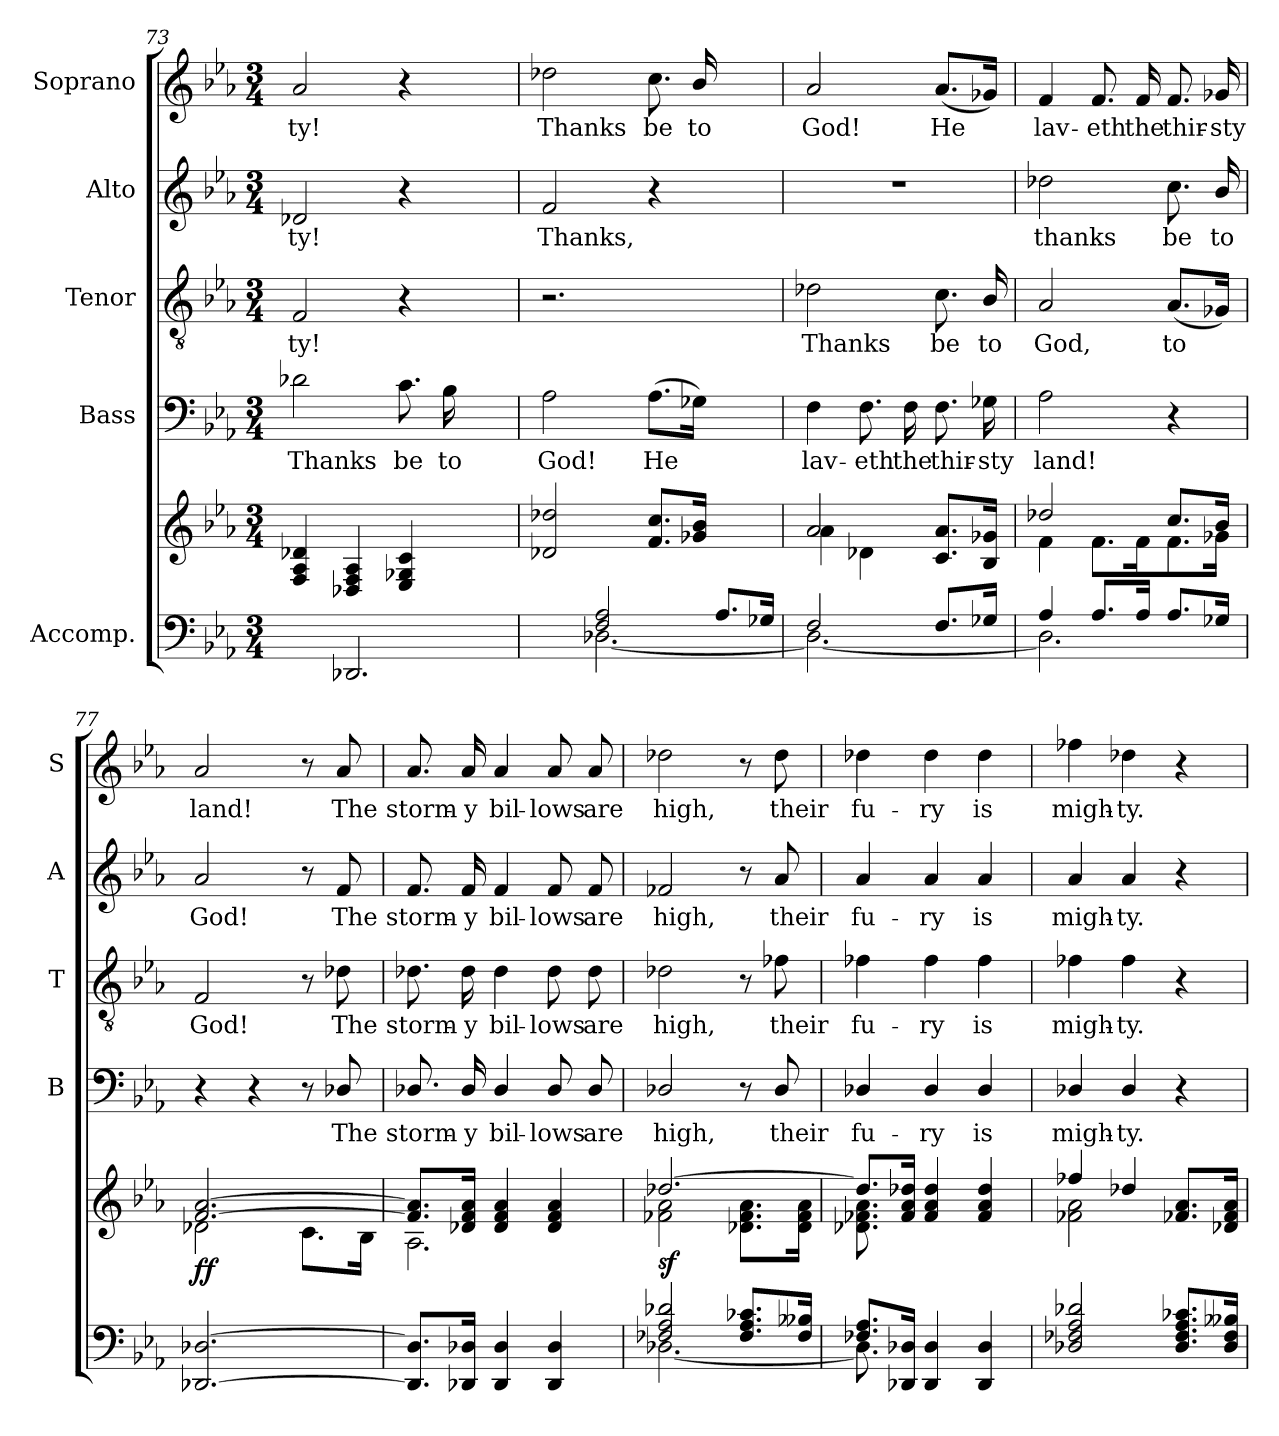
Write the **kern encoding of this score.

**kern	**kern	**dynam	**kern	**text	**kern	**text	**kern	**text	**kern	**text
*part5	*part5	*part5	*part4	*part4	*part3	*part3	*part2	*part2	*part1	*part1
*staff6	*staff5	*staff5/6	*staff4	*staff4	*staff3	*staff3	*staff2	*staff2	*staff1	*staff1
*I"Accomp.	*	*	*I"Bass	*	*I"Tenor	*	*I"Alto	*	*I"Soprano	*
*	*	*	*I'B	*	*I'T	*	*I'A	*	*I'S	*
*clefF4	*clefG2	*	*clefF4	*	*clefGv2	*	*clefG2	*	*clefG2	*
*k[b-e-a-]	*k[b-e-a-]	*	*k[b-e-a-]	*	*k[b-e-a-]	*	*k[b-e-a-]	*	*k[b-e-a-]	*
*E-:	*E-:	*	*E-:	*	*E-:	*	*E-:	*	*E-:	*
*M3/4	*M3/4	*	*M3/4	*	*M3/4	*	*M3/4	*	*M3/4	*
=73	=73	=73	=73	=73	=73	=73	=73	=73	=73	=73
!LO:N:vis=1	!	!	!	!LO:LY:b	!	!LO:LY:b	!	!LO:LY:b	!	!LO:LY:b
*^	*	*	*	*	*	*	*	*	*	*
2.ryy	4ryy	4F/ 4A-/ 4d-X/	.	2d-X\	Thanks	2F/	-ty!	2d-X/	ty!	2a-/	-ty!
.	2.DD-X/	4D-X/ 4F/ 4A-/	.	.	.	.	.	.	.	.	.
!	!	!	!	!	!LO:LY:b	!	!	!	!	!	!
.	.	4E-/ 4G-X/ 4c/	.	8.c\	be	4r	.	4r	.	4r	.
!	!	!	!	!	!LO:LY:b	!	!	!	!	!	!
.	.	.	.	16B-\	to	.	.	.	.	.	.
4ryy	.	4ryy	.	4ryy	.	4ryy	.	4ryy	.	4ryy	.
!!LO:LB:g=z
=74	=74	=74	=74	=74	=74	=74	=74	=74	=74	=74	=74
*	*	*^	*	*	*	*	*	*	*	*	*
!	!	!	!LO:N:vis=1	!	!	!LO:LY:b	!	!	!	!LO:LY:b	!	!LO:LY:b
4ryy	4ryy	2d-X/ 2dd-X/	2.ryy	.	2A-\	God!	2.r	.	2f/	Thanks,	2dd-X\	Thanks
2F/ 2A-/	[<2.D-X\	.	.	.	.	.	.	.	.	.	.	.
!	!	!	!	!	!	!LO:LY:b	!	!	!	!	!	!LO:LY:b
.	.	8.f/ 8.cc/L	.	.	(>8.A-\L	He	.	.	4r	.	8.cc\	be
!	!	!	!	!	!	!	!	!	!	!	!	!LO:LY:b
.	.	16g-X/ 16b-/Jk	.	.	16G-X\Jk)	.	.	.	.	.	16b-/	to
8.A-/L	.	4ryy	4ryy	.	4ryy	.	4ryy	.	4ryy	.	4ryy	.
16G-X/Jk	.	.	.	.	.	.	.	.	.	.	.	.
=75	=75	=75	=75	=75	=75	=75	=75	=75	=75	=75	=75	=75
!	!	!	!	!	!	!LO:LY:b	!	!LO:LY:b	!	!	!	!LO:LY:b
2F/	2.D-\_	2a-/	4a-\	.	4F\	lav-	2d-X\	Thanks	2.r	.	2a-/	God!
!	!	!	!	!	!	!LO:LY:b	!	!	!	!	!	!
.	.	.	4d-X\	.	8.F\	-eth	.	.	.	.	.	.
!	!	!	!	!	!	!LO:LY:b	!	!	!	!	!	!
.	.	.	.	.	16F\	the	.	.	.	.	.	.
!	!	!	!	!	!	!LO:LY:b	!	!LO:LY:b	!	!	!	!LO:LY:b
8.F/L	.	8.c/ 8.a-/L	4ryy	.	8.F\	thir-	8.c\	be	.	.	(<8.a-/L	He
!	!	!	!	!	!	!LO:LY:b	!	!LO:LY:b	!	!	!	!
16G-X/Jk	.	16B-/ 16g-X/Jk	.	.	16G-X\	-sty	16B-/	to	.	.	16g-X/Jk)	.
=76	=76	=76	=76	=76	=76	=76	=76	=76	=76	=76	=76	=76
!	!	!	!	!	!	!LO:LY:b	!	!LO:LY:b	!	!LO:LY:b	!	!LO:LY:b
4A-/	2.D-\]	2dd-X/	4f\	.	2A-\	land!	2A-/	God,	2dd-X\	thanks	4f/	lav-
!	!	!	!	!	!	!	!	!	!	!	!	!LO:LY:b
8.A-/L	.	.	8.f\L	.	.	.	.	.	.	.	8.f/	-eth
!	!	!	!	!	!	!	!	!	!	!	!	!LO:LY:b
16A-/Jk	.	.	16f\k	.	.	.	.	.	.	.	16f/	the
!	!	!	!	!	!	!	!	!LO:LY:b	!	!LO:LY:b	!	!LO:LY:b
8.A-/L	.	8.cc/L	8.f\	.	4r	.	(<8.A-/L	to	8.cc\	be	8.f/	thir-
!	!	!	!	!	!	!	!	!	!	!LO:LY:b	!	!LO:LY:b
16G-X/Jk	.	16b-/Jk	16g-X\Jk	.	.	.	16G-X/Jk)	.	16b-/	to	16g-X/	-sty
=77	=77	=77	=77	=77	=77	=77	=77	=77	=77	=77	=77	=77
!	!LO:N:vis=1	!	!	!LO:DY:b	!	!	!	!LO:LY:b	!	!LO:LY:b	!	!LO:LY:b
[2.DD-X/ [2.D-X/	2.ryy	[>2.f/ [>2.a-/	2d-X\	ff	4r	.	2F/	God!	2a-/	God!	2a-/	land!
.	.	.	.	.	4r	.	.	.	.	.	.	.
.	.	.	8.c\L	.	8r	.	8r	.	8r	.	8r	.
!	!	!	!	!	!	!LO:LY:b	!	!LO:LY:b	!	!LO:LY:b	!	!LO:LY:b
.	.	.	.	.	8D-X/	The	8d-X\	The	8f/	The	8a-/	The
.	.	.	16B-\Jk	.	.	.	.	.	.	.	.	.
=78	=78	=78	=78	=78	=78	=78	=78	=78	=78	=78	=78	=78
!	!LO:N:vis=1	!	!	!	!	!LO:LY:b	!	!LO:LY:b	!	!LO:LY:b	!	!LO:LY:b
8.DD-/] 8.D-/]L	2.ryy	8.f/] 8.a-/]L	2.A-\	.	8.D-X/	storm-	8.d-X\	storm-	8.f/	storm-	8.a-/	storm-
!	!	!	!	!	!	!LO:LY:b	!	!LO:LY:b	!	!LO:LY:b	!	!LO:LY:b
16DD-/ 16D-/Jk	.	16d-X/ 16f/ 16a-/Jk	.	.	16D-/	-y	16d-\	-y	16f/	-y	16a-/	-y
!	!	!	!	!	!	!LO:LY:b	!	!LO:LY:b	!	!LO:LY:b	!	!LO:LY:b
4DD-/ 4D-/	.	4d-/ 4f/ 4a-/	.	.	4D-/	bil-	4d-\	bil-	4f/	bil-	4a-/	bil-
!	!	!	!	!	!	!LO:LY:b	!	!LO:LY:b	!	!LO:LY:b	!	!LO:LY:b
4DD-/ 4D-/	.	4d-/ 4f/ 4a-/	.	.	8D-/	-lows	8d-\	-lows	8f/	-lows	8a-/	-lows
!	!	!	!	!	!	!LO:LY:b	!	!LO:LY:b	!	!LO:LY:b	!	!LO:LY:b
.	.	.	.	.	8D-/	are	8d-\	are	8f/	are	8a-/	are
=79	=79	=79	=79	=79	=79	=79	=79	=79	=79	=79	=79	=79
!	!	!	!	!LO:DY:b	!	!LO:LY:b	!	!LO:LY:b	!	!LO:LY:b	!	!LO:LY:b
2F-X/ 2A-/ 2d-X/	[<2.D-X\	[>2.dd-X/	2f-X\ 2a-\	sf	2D-X/	high,	2d-X\	high,	2f-X/	high,	2dd-X\	high,
8.F-/ 8.A-/ 8.c-X/L	.	.	8.d-X\ 8.f-\ 8.a-\L	.	8r	.	8r	.	8r	.	8r	.
!	!	!	!	!	!	!LO:LY:b	!	!LO:LY:b	!	!LO:LY:b	!	!LO:LY:b
.	.	.	.	.	8D-/	their	8f-X\	their	8a-/	their	8dd-\	their
16F-/ 16B--X/Jk	.	.	16d-\ 16f-\ 16a-\Jk	.	.	.	.	.	.	.	.	.
!!LO:PB:g=z
=80	=80	=80	=80	=80	=80	=80	=80	=80	=80	=80	=80	=80
!	!	!	!	!	!	!LO:LY:b	!	!LO:LY:b	!	!LO:LY:b	!	!LO:LY:b
8.F-X/ 8.A-/L	8.D-\]	8.dd-/L]	8.d-X\ 8.f-X\ 8.a-\	.	4D-X/	fu-	4f-X\	fu-	4a-/	fu-	4dd-X\	fu-
16DD-X/ 16D-X/Jk	16ryy	16f-/ 16a-/ 16dd-/Jk	16ryy	.	.	.	.	.	.	.	.	.
!	!	!	!	!	!	!LO:LY:b	!	!LO:LY:b	!	!LO:LY:b	!	!LO:LY:b
4DD-/ 4D-/	4ryy	4f-/ 4a-/ 4dd-/	4ryy	.	4D-/	-ry	4f-\	-ry	4a-/	-ry	4dd-\	-ry
!	!	!	!	!	!	!LO:LY:b	!	!LO:LY:b	!	!LO:LY:b	!	!LO:LY:b
4DD-/ 4D-/	4ryy	4f-/ 4a-/ 4dd-/	4ryy	.	4D-/	is	4f-\	is	4a-/	is	4dd-\	is
=81	=81	=81	=81	=81	=81	=81	=81	=81	=81	=81	=81	=81
!	!LO:N:vis=1	!	!	!	!	!LO:LY:b	!	!LO:LY:b	!	!LO:LY:b	!	!LO:LY:b
2D-X/ 2F-X/ 2A-/ 2d-X/	2.ryy	4ff-X/	2f-X\ 2a-\	.	4D-X/	migh-	4f-X\	migh-	4a-/	migh-	4ff-X\	migh-
!	!	!	!	!	!	!LO:LY:b	!	!LO:LY:b	!	!LO:LY:b	!	!LO:LY:b
.	.	4dd-X/	.	.	4D-/	-ty.	4f-\	-ty.	4a-/	-ty.	4dd-X\	-ty.
8.D-/ 8.F-/ 8.A-/ 8.c-X/L	.	8.f-X/ 8.a-/L	4ryy	.	4r	.	4r	.	4r	.	4r	.
16D-/ 16F-/ 16B--X/Jk	.	16d-X/ 16f-/ 16a-/Jk	.	.	.	.	.	.	.	.	.	.
*v	*v	*	*	*	*	*	*	*	*	*	*	*
*	*v	*v	*	*	*	*	*	*	*	*	*
=	=	=	=	=	=	=	=	=	=	=
*-	*-	*-	*-	*-	*-	*-	*-	*-	*-	*-
